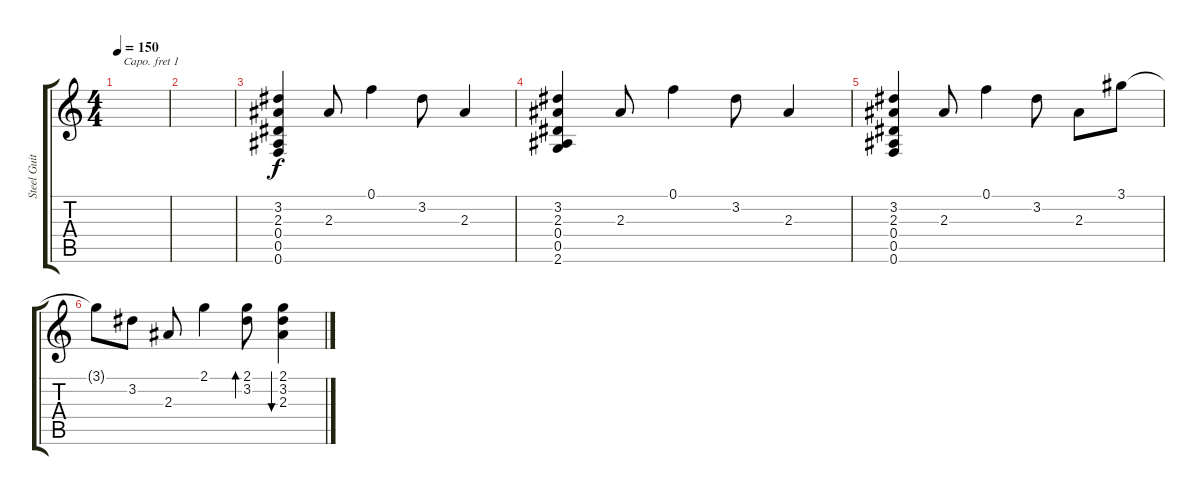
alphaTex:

\track ("Steel Guitar" "Steel Guit") {instrument acousticguitarsteel}
\staff {score tabs}
\capo 1
\tuning (E4 B3 G3 D3 A2 E2) {hide}
\ts (4 4)
\tempo 150
\clef g2
\ks c
|
|
(3.2 2.3 0.4 0.5 0.6).4 2.3.8 0.1.4 3.2.8 2.3.4 |
(3.2 2.3 0.4 0.5 2.6).4 2.3.8 0.1.4 3.2.8 2.3.4 |
(3.2 2.3 0.4 0.5 0.6).4 2.3.8 0.1.4 3.2.8 2.3.8 3.1.8 |
3.1{t}.8 3.2.8 2.3.8 2.1.4 (2.1 3.2).8{bd 30} (2.1 3.2 2.3).4{bu 30}
